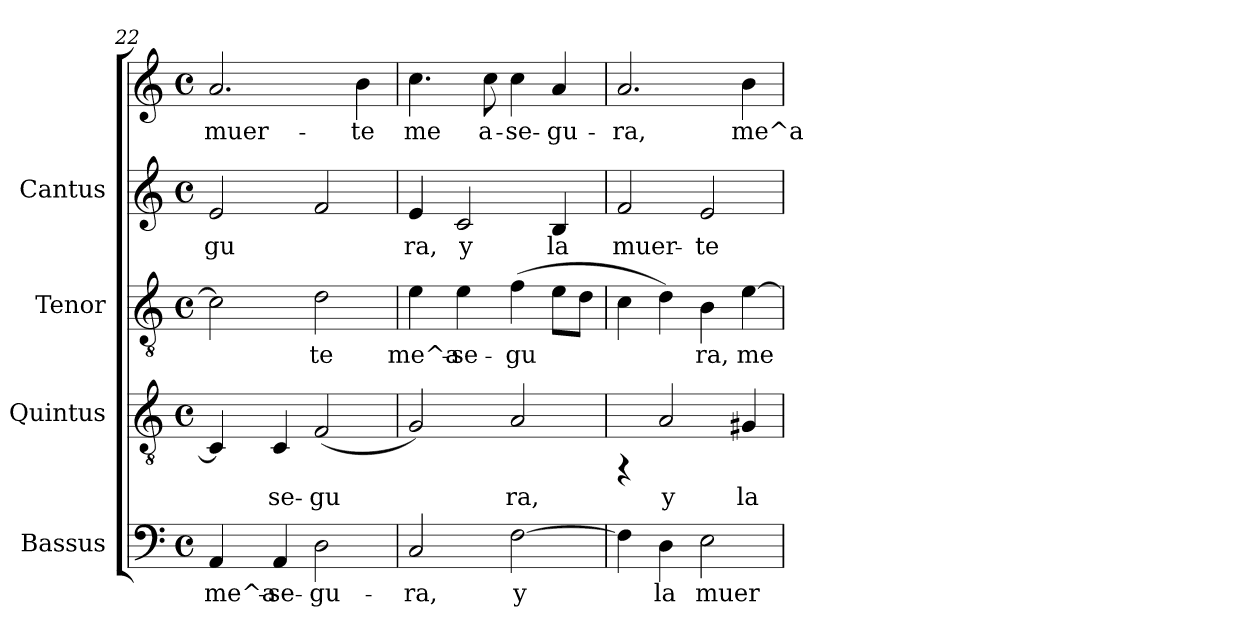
**kern	**text	**kern	**text	**kern	**text	**kern	**text	**kern	**text
*part4	*part4	*part3	*part3	*part2	*part2	*part1	*part1	*part1	*part1
*staff5	*staff5	*staff4	*staff4	*staff3	*staff3	*staff2	*staff2	*staff1	*staff1
*I"Bassus	*	*I"Quintus	*	*I"Tenor	*	*I"Cantus	*	*	*
!!LO:LB:g=z
*clefF4	*	*clefGv2	*	*clefGv2	*	*clefG2	*	*clefG2	*
*M4/4	*	*M4/4	*	*M4/4	*	*M4/4	*	*M4/4	*
*met(c)	*	*met(c)	*	*met(c)	*	*met(c)	*	*met(c)	*
=22	=22	=22	=22	=22	=22	=22	=22	=22	=22
!	!LO:LY:b:cj	!	!LO:LY:b:cj	!	!LO:LY:b:cj	!	!LO:LY:b:cj	!	!LO:LY:b:cj
4AA/	me^a-	4C/]	-	2c\]	-	2e/	gu-	2.a/	-muer-
!	!LO:LY:b:cj	!	!LO:LY:b:cj	!	!	!	!	!	!
4AA/	-se-	4C/	se-	.	.	.	.	.	.
!	!LO:LY:b:cj	!	!LO:LY:b:cj	!	!LO:LY:b:cj	!	!LO:LY:b:cj	!	!
2D\	-gu-	(<2F/	-gu-	2d\	te	2f/	--	.	.
!	!	!	!	!	!	!	!	!	!LO:LY:b:cj
.	.	.	.	.	.	.	.	4b\	-te
=23	=23	=23	=23	=23	=23	=23	=23	=23	=23
!	!LO:LY:b:cj	!	!LO:LY:b:cj	!	!LO:LY:b:cj	!	!LO:LY:b:cj	!	!LO:LY:b:cj
2C/	-ra,	2G/)	-	4e\	me^a-	4e/	-ra,	4.cc\	-me
!	!	!	!	!	!LO:LY:b:cj	!	!LO:LY:b:cj	!	!
.	.	.	.	4e\	-se-	2c/	y	.	.
!	!	!	!	!	!	!	!	!	!LO:LY:b:cj
.	.	.	.	.	.	.	.	8cc\	a-
!	!LO:LY:b:cj	!	!LO:LY:b:cj	!	!LO:LY:b:cj	!	!	!	!LO:LY:b:cj
[>2F\	y	2A/	ra,	(>4f\	-gu-	.	.	4cc\	-se-
!	!	!	!	!	!LO:LY:b:cj	!	!LO:LY:b:cj	!	!LO:LY:b:cj
.	.	.	.	8e\L	--	4B/	la	4a/	-gu-
!	!	!	!	!	!LO:LY:b:cj	!	!	!	!
.	.	.	.	8d\J	--	.	.	.	.
=24	=24	=24	=24	=24	=24	=24	=24	=24	=24
!	!LO:LY:b:cj	!	!	!	!LO:LY:b:cj	!	!LO:LY:b:cj	!	!LO:LY:b:cj
4F\]	.	4rFF	.	4c\	-	2f/	-muer-	2.a/	ra,
!	!LO:LY:b:cj	!	!LO:LY:b:cj	!	!LO:LY:b:cj	!	!	!	!
4D\	la	2A/	y	4d\)	.	.	.	.	.
!	!LO:LY:b:cj	!	!	!	!LO:LY:b:cj	!	!LO:LY:b:cj	!	!
2E\	muer-	.	.	4B\	ra,	2e/	-te	.	.
!	!	!	!LO:LY:b:cj	!	!LO:LY:b:cj	!	!	!	!LO:LY:b:cj
.	.	4G#X/	la	[>4e\	me	.	.	4b\	me^a-
=	=	=	=	=	=	=	=	=	=
*-	*-	*-	*-	*-	*-	*-	*-	*-	*-
